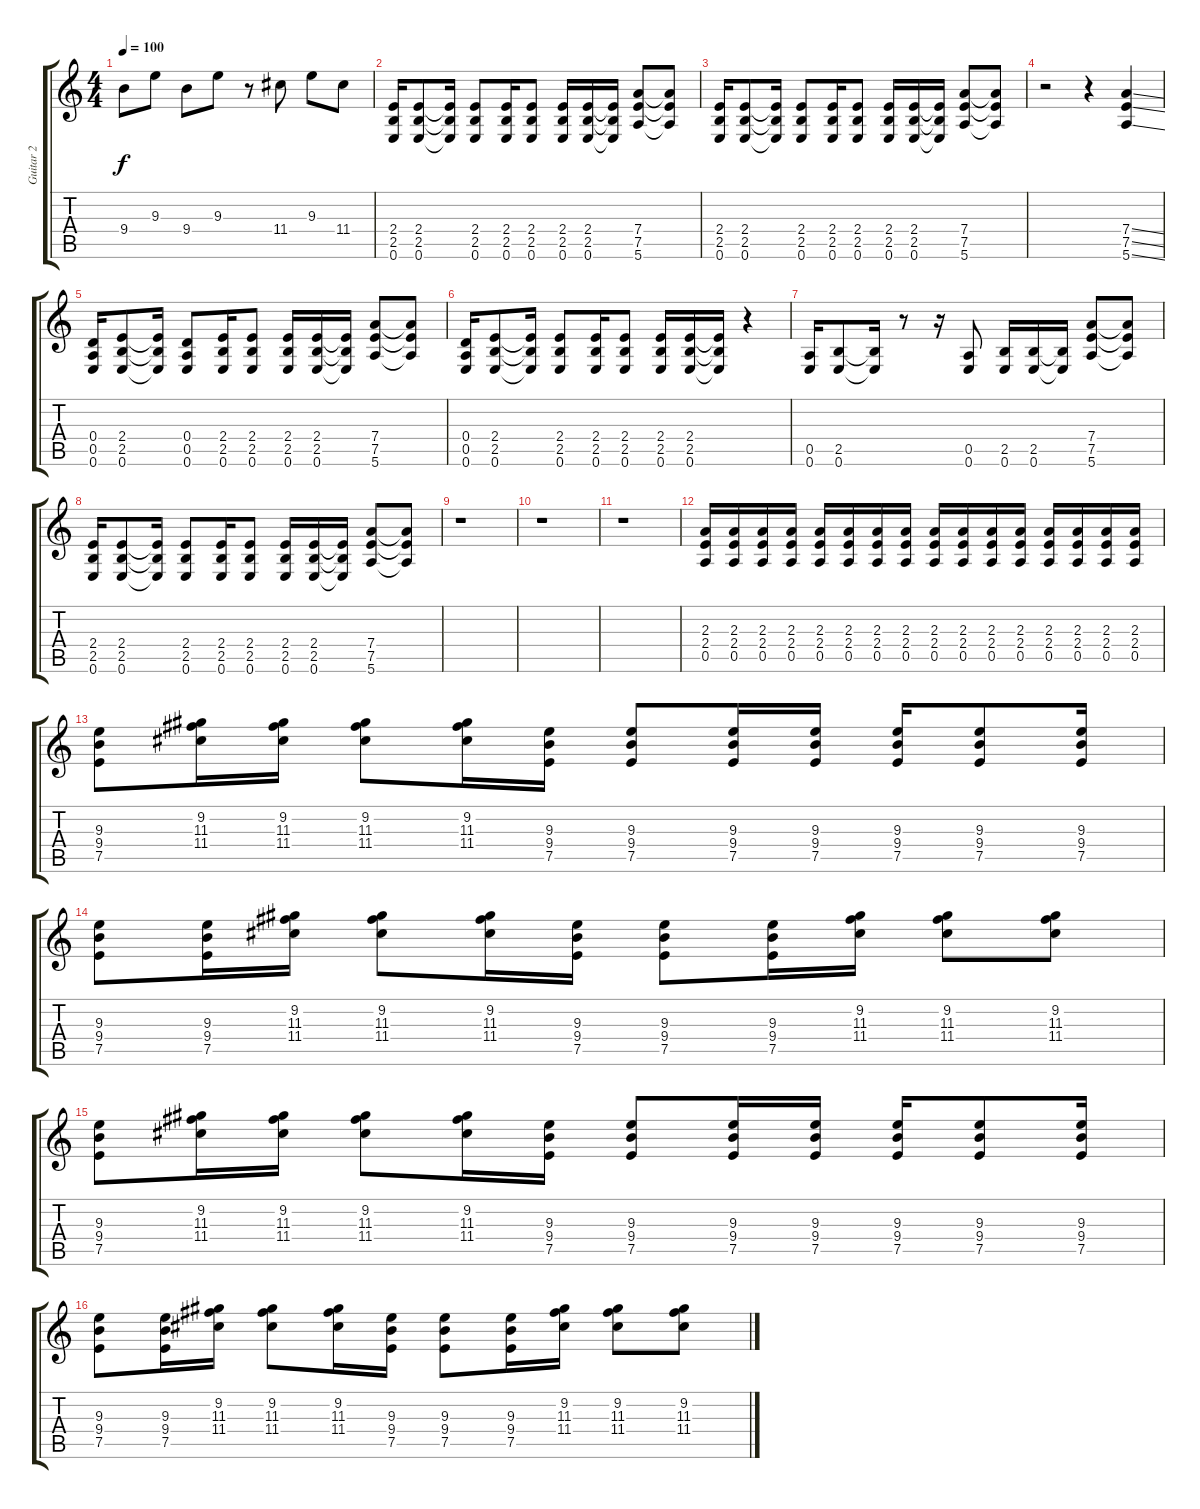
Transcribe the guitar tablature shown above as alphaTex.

\track ("Guitar 2" "Guitar 2") {instrument distortionguitar}
\staff {score tabs}
\tuning (E4 B3 G3 D3 A2 E2) {hide}
\ts (4 4)
\tempo 100
\clef g2
\ks c
9.4.8{dy f} 9.3.8 9.4.8 9.3.8 r.8 11.4.8 9.3.8 11.4.8 |
(2.4 2.5 0.6).16{volume 12 instrument distortionguitar} (2.4 2.5 0.6).8 (2.4{t} 2.5{t} 0.6{t}).16 (2.4 2.5 0.6).8 (2.4 2.5 0.6).16 (2.4 2.5 0.6).8 (2.4 2.5 0.6).16 (2.4 2.5 0.6).16 (2.4{t} 2.5{t} 0.6{t}).16 (7.4 7.5 5.6).8 (7.4{t} 7.5{t} 5.6{t}).8 |
(2.4 2.5 0.6).16 (2.4 2.5 0.6).8 (2.4{t} 2.5{t} 0.6{t}).16 (2.4 2.5 0.6).8 (2.4 2.5 0.6).16 (2.4 2.5 0.6).8 (2.4 2.5 0.6).16 (2.4 2.5 0.6).16 (2.4{t} 2.5{t} 0.6{t}).16 (7.4 7.5 5.6).8 (7.4{t} 7.5{t} 5.6{t}).8 |
r.2 r.4 (7.4{ss} 7.5{ss} 5.6{ss}).4 |
(0.4 0.5 0.6).16 (2.4 2.5 0.6).8 (2.4{t} 2.5{t} 0.6{t}).16 (0.4 0.5 0.6).8 (2.4 2.5 0.6).16 (2.4 2.5 0.6).8 (2.4 2.5 0.6).16 (2.4 2.5 0.6).16 (2.4{t} 2.5{t} 0.6{t}).16 (7.4 7.5 5.6).8 (7.4{t} 7.5{t} 5.6{t}).8 |
(0.4 0.5 0.6).16 (2.4 2.5 0.6).8 (2.4{t} 2.5{t} 0.6{t}).16 (2.4 2.5 0.6).8 (2.4 2.5 0.6).16 (2.4 2.5 0.6).8 (2.4 2.5 0.6).16 (2.4 2.5 0.6).16 (2.4{t} 2.5{t} 0.6{t}).16 r.4 |
(0.5 0.6).16 (2.5 0.6).8 (2.5{t} 0.6{t}).16 r.8 r.16 (0.5 0.6).8 (2.5 0.6).16 (2.5 0.6).16 (2.5{t} 0.6{t}).16 (7.4 7.5 5.6).8 (7.4{t} 7.5{t} 5.6{t}).8 |
(2.4 2.5 0.6).16 (2.4 2.5 0.6).8 (2.4{t} 2.5{t} 0.6{t}).16 (2.4 2.5 0.6).8 (2.4 2.5 0.6).16 (2.4 2.5 0.6).8 (2.4 2.5 0.6).16 (2.4 2.5 0.6).16 (2.4{t} 2.5{t} 0.6{t}).16 (7.4 7.5 5.6).8 (7.4{t} 7.5{t} 5.6{t}).8 |
r.1 |
r.1 |
r.1 |
(2.3 2.4 0.5).16 (2.3 2.4 0.5).16 (2.3 2.4 0.5).16 (2.3 2.4 0.5).16 (2.3 2.4 0.5).16 (2.3 2.4 0.5).16 (2.3 2.4 0.5).16 (2.3 2.4 0.5).16 (2.3 2.4 0.5).16 (2.3 2.4 0.5).16 (2.3 2.4 0.5).16 (2.3 2.4 0.5).16 (2.3 2.4 0.5).16 (2.3 2.4 0.5).16 (2.3 2.4 0.5).16 (2.3 2.4 0.5).16 |
(9.3 9.4 7.5).8{volume 8 instrument distortionguitar} (9.2 11.3 11.4).16 (9.2 11.3 11.4).16 (9.2 11.3 11.4).8 (9.2 11.3 11.4).16 (9.3 9.4 7.5).16 (9.3 9.4 7.5).8 (9.3 9.4 7.5).16 (9.3 9.4 7.5).16 (9.3 9.4 7.5).16 (9.3 9.4 7.5).8 (9.3 9.4 7.5).16 |
(9.3 9.4 7.5).8 (9.3 9.4 7.5).16 (9.2 11.3 11.4).16 (9.2 11.3 11.4).8 (9.2 11.3 11.4).16 (9.3 9.4 7.5).16 (9.3 9.4 7.5).8 (9.3 9.4 7.5).16 (9.2 11.3 11.4).16 (9.2 11.3 11.4).8 (9.2 11.3 11.4).8 |
(9.3 9.4 7.5).8 (9.2 11.3 11.4).16 (9.2 11.3 11.4).16 (9.2 11.3 11.4).8 (9.2 11.3 11.4).16 (9.3 9.4 7.5).16 (9.3 9.4 7.5).8 (9.3 9.4 7.5).16 (9.3 9.4 7.5).16 (9.3 9.4 7.5).16 (9.3 9.4 7.5).8 (9.3 9.4 7.5).16 |
(9.3 9.4 7.5).8 (9.3 9.4 7.5).16 (9.2 11.3 11.4).16 (9.2 11.3 11.4).8 (9.2 11.3 11.4).16 (9.3 9.4 7.5).16 (9.3 9.4 7.5).8 (9.3 9.4 7.5).16 (9.2 11.3 11.4).16 (9.2 11.3 11.4).8 (9.2 11.3 11.4).8
